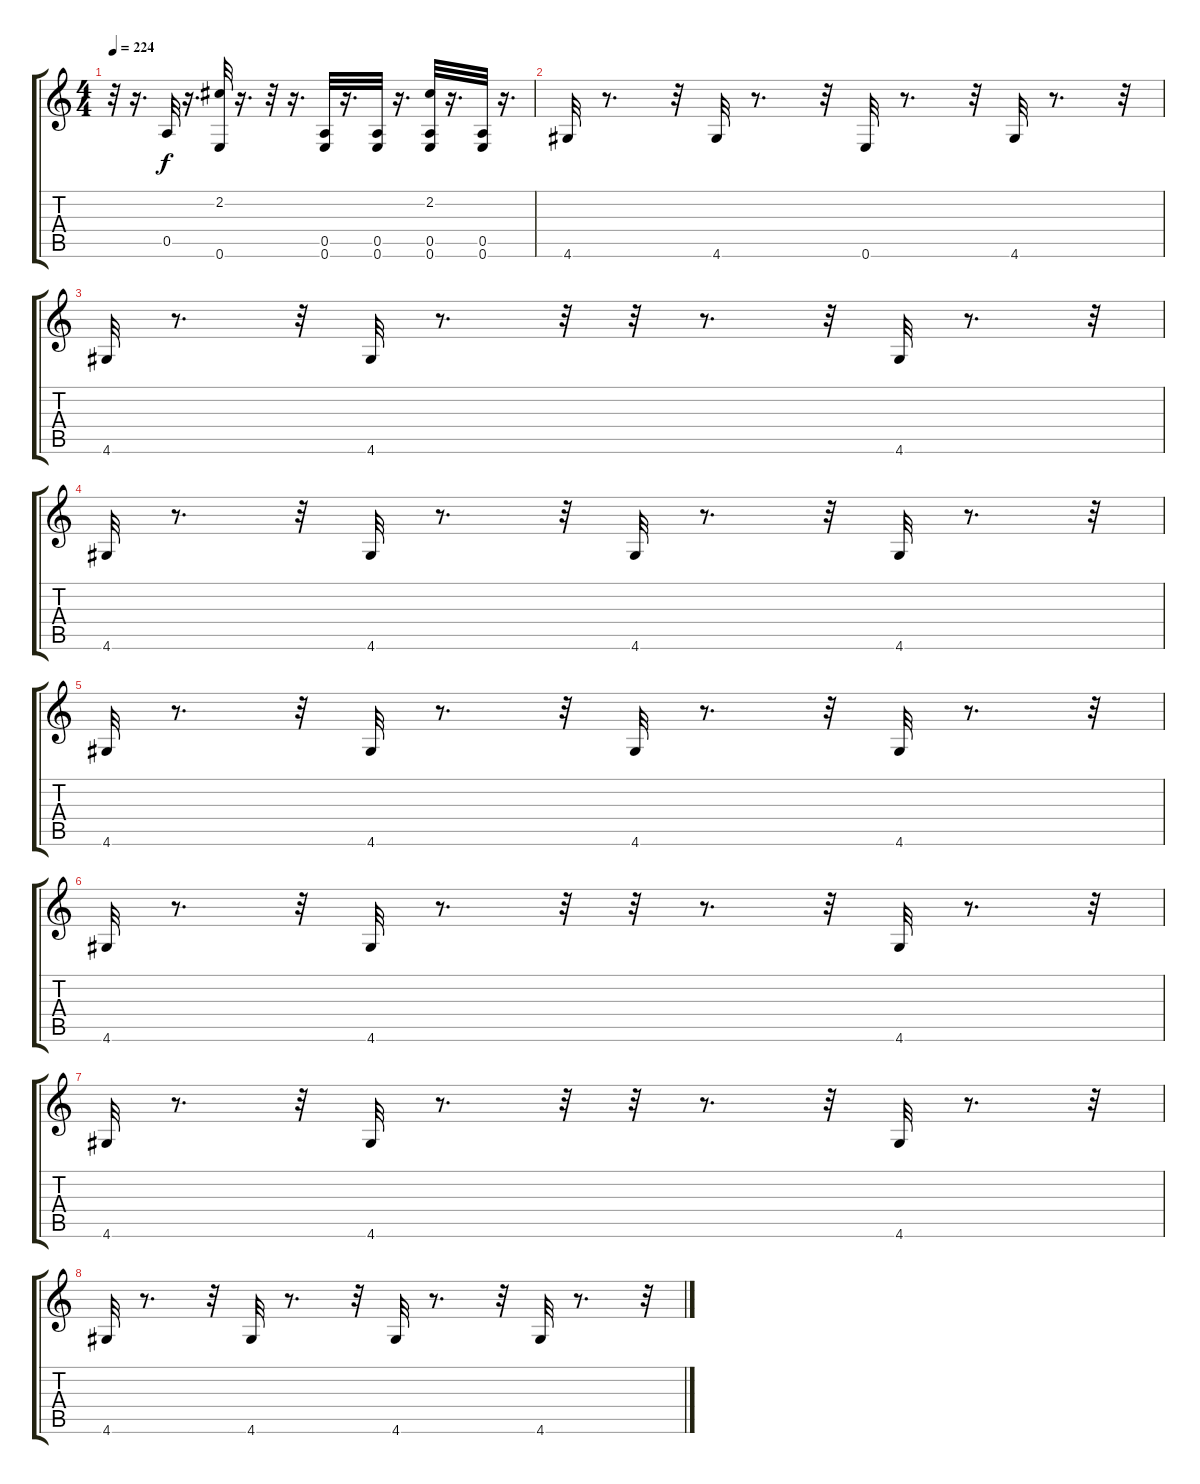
\track "" {instrument acousticguitarnylon}
\staff {score tabs}
\tuning (E4 B3 G3 D3 A2 E2) {hide}
\ts (4 4)
\tempo 224
\clef g2
\ks c
r.32{dy f} r.16{d} 0.5.32 r.16{d} (2.2 0.6).32 r.16{d} r.32 r.16{d} (0.5 0.6).32 r.16{d} (0.5 0.6).32 r.16{d} (2.2 0.5 0.6).32 r.16{d} (0.5 0.6).32 r.16{d} |
4.6.32 r.8{d} r.32 4.6.32 r.8{d} r.32 0.6.32 r.8{d} r.32 4.6.32 r.8{d} r.32 |
4.6.32 r.8{d} r.32 4.6.32 r.8{d} r.32 r.32 r.8{d} r.32 4.6.32 r.8{d} r.32 |
4.6.32 r.8{d} r.32 4.6.32 r.8{d} r.32 4.6.32 r.8{d} r.32 4.6.32 r.8{d} r.32 |
4.6.32 r.8{d} r.32 4.6.32 r.8{d} r.32 4.6.32 r.8{d} r.32 4.6.32 r.8{d} r.32 |
4.6.32 r.8{d} r.32 4.6.32 r.8{d} r.32 r.32 r.8{d} r.32 4.6.32 r.8{d} r.32 |
4.6.32 r.8{d} r.32 4.6.32 r.8{d} r.32 r.32 r.8{d} r.32 4.6.32 r.8{d} r.32 |
4.6.32 r.8{d} r.32 4.6.32 r.8{d} r.32 4.6.32 r.8{d} r.32 4.6.32 r.8{d} r.32
